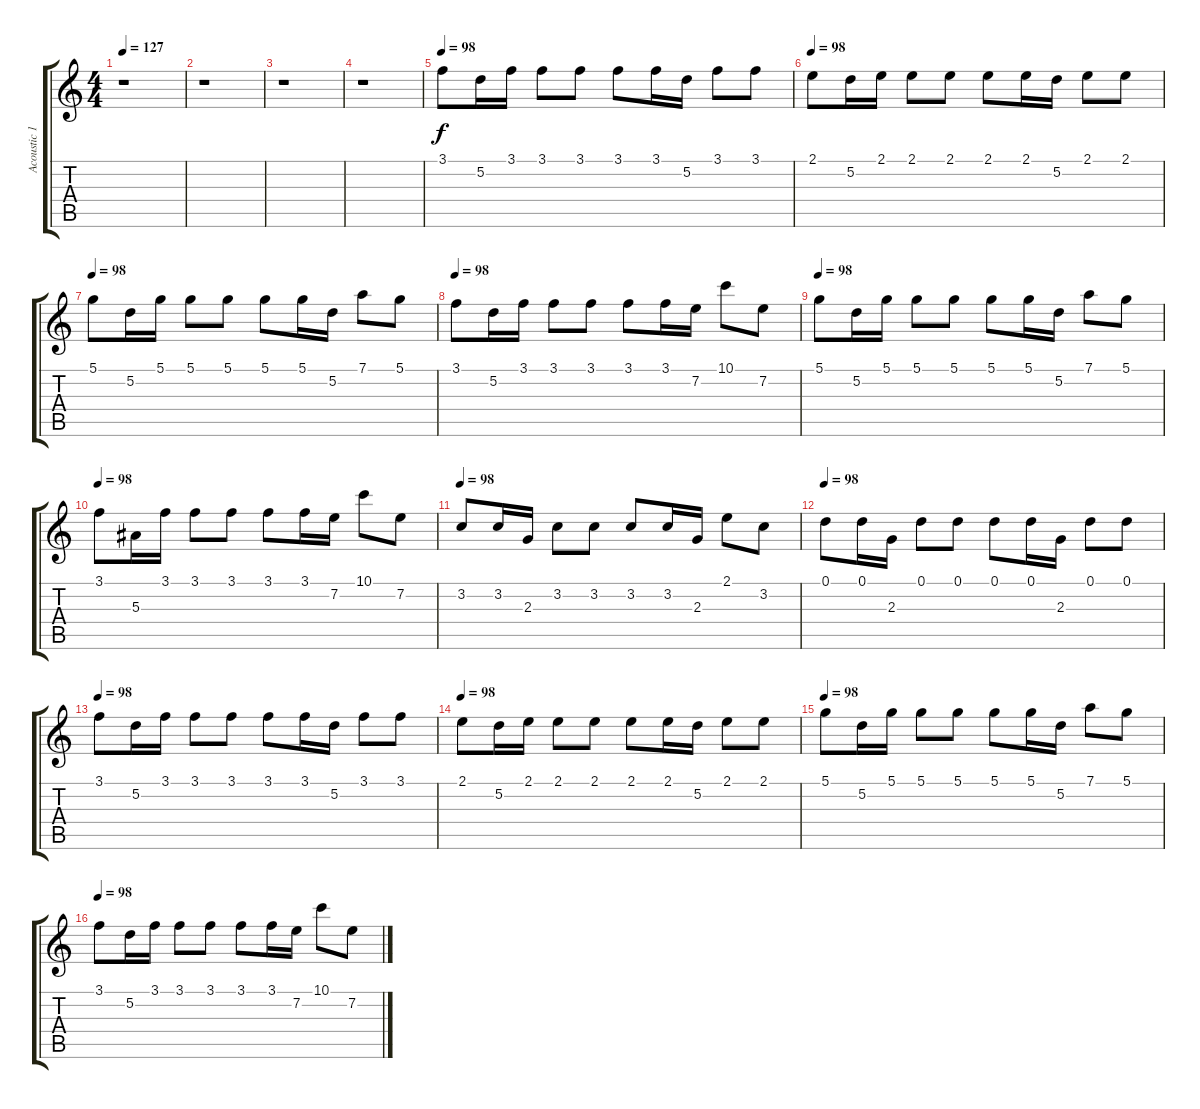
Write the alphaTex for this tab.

\track ("Acoustic 1" "Acoustic 1") {instrument acousticguitarsteel}
\staff {score tabs}
\tuning (D4 A3 F3 C3 G2 D2) {hide}
\ts (4 4)
\tempo 127
\clef g2
\ks c
r.1{dy f} |
r.1 |
r.1 |
r.1 |
\tempo 98
3.1.8 5.2.16 3.1.16 3.1.8 3.1.8 3.1.8 3.1.16 5.2.16 3.1.8 3.1.8 |
\tempo 98
2.1.8 5.2.16 2.1.16 2.1.8 2.1.8 2.1.8 2.1.16 5.2.16 2.1.8 2.1.8 |
\tempo 98
5.1.8 5.2.16 5.1.16 5.1.8 5.1.8 5.1.8 5.1.16 5.2.16 7.1.8 5.1.8 |
\tempo 98
3.1.8 5.2.16 3.1.16 3.1.8 3.1.8 3.1.8 3.1.16 7.2.16 10.1.8 7.2.8 |
\tempo 98
5.1.8 5.2.16 5.1.16 5.1.8 5.1.8 5.1.8 5.1.16 5.2.16 7.1.8 5.1.8 |
\tempo 98
3.1.8 5.3.16 3.1.16 3.1.8 3.1.8 3.1.8 3.1.16 7.2.16 10.1.8 7.2.8 |
\tempo 98
3.2.8 3.2.16 2.3.16 3.2.8 3.2.8 3.2.8 3.2.16 2.3.16 2.1.8 3.2.8 |
\tempo 98
0.1.8 0.1.16 2.3.16 0.1.8 0.1.8 0.1.8 0.1.16 2.3.16 0.1.8 0.1.8 |
\tempo 98
3.1.8 5.2.16 3.1.16 3.1.8 3.1.8 3.1.8 3.1.16 5.2.16 3.1.8 3.1.8 |
\tempo 98
2.1.8 5.2.16 2.1.16 2.1.8 2.1.8 2.1.8 2.1.16 5.2.16 2.1.8 2.1.8 |
\tempo 98
5.1.8 5.2.16 5.1.16 5.1.8 5.1.8 5.1.8 5.1.16 5.2.16 7.1.8 5.1.8 |
\tempo 98
3.1.8 5.2.16 3.1.16 3.1.8 3.1.8 3.1.8 3.1.16 7.2.16 10.1.8 7.2.8
